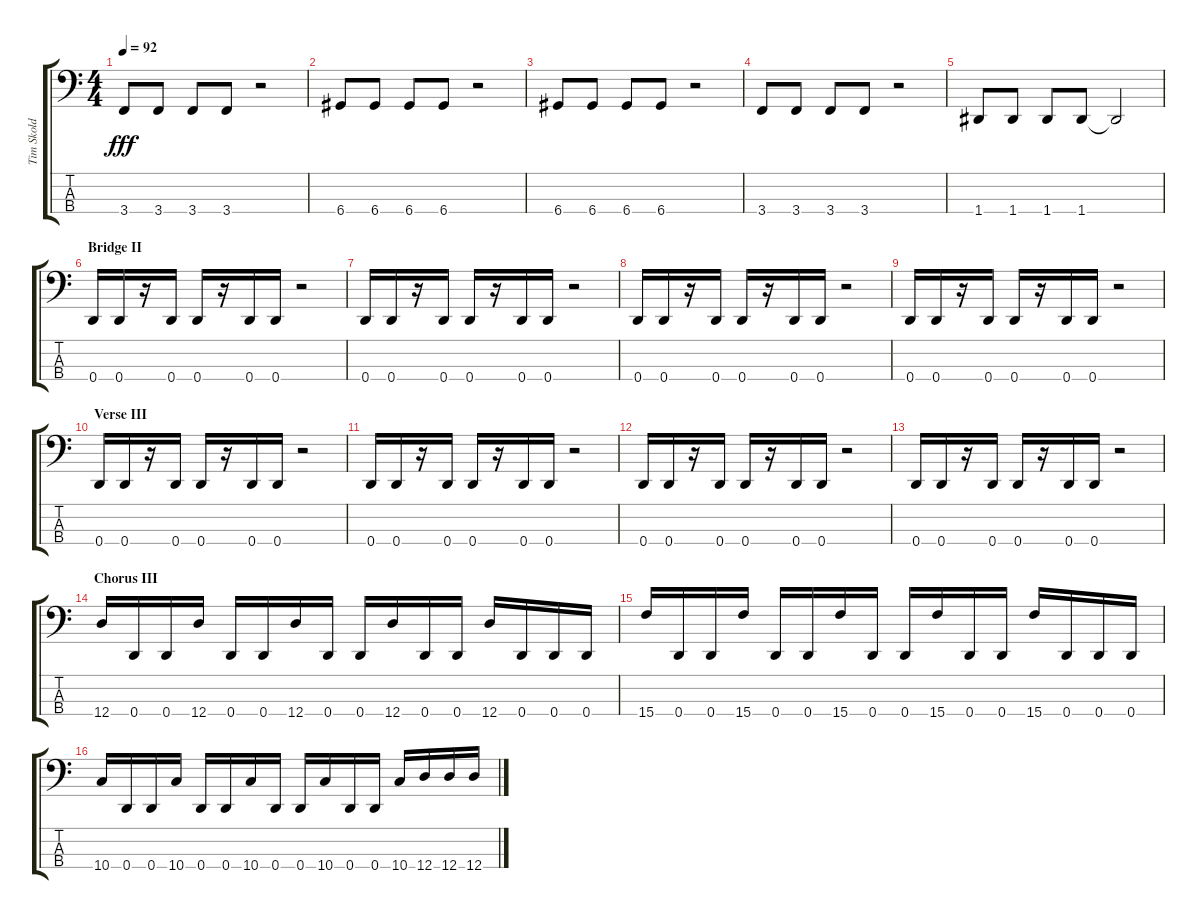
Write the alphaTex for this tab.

\track ("Tim Skold" "Tim Skold") {instrument electricbassfinger}
\staff {score tabs}
\tuning (G2 D2 A1 D1) {hide}
\ts (4 4)
\tempo 92
\clef f4
\ks c
3.4.8{dy fff} 3.4.8 3.4.8 3.4.8 r.2 |
6.4.8 6.4.8 6.4.8 6.4.8 r.2 |
6.4.8 6.4.8 6.4.8 6.4.8 r.2 |
3.4.8 3.4.8 3.4.8 3.4.8 r.2 |
1.4.8 1.4.8 1.4.8 1.4.8 1.4{t}.2 |
\section ("" "Bridge II")
0.4.16 0.4.16 r.16 0.4.16 0.4.16 r.16 0.4.16 0.4.16 r.2 |
0.4.16 0.4.16 r.16 0.4.16 0.4.16 r.16 0.4.16 0.4.16 r.2 |
0.4.16 0.4.16 r.16 0.4.16 0.4.16 r.16 0.4.16 0.4.16 r.2 |
0.4.16 0.4.16 r.16 0.4.16 0.4.16 r.16 0.4.16 0.4.16 r.2 |
\section ("" "Verse III")
0.4.16 0.4.16 r.16 0.4.16 0.4.16 r.16 0.4.16 0.4.16 r.2 |
0.4.16 0.4.16 r.16 0.4.16 0.4.16 r.16 0.4.16 0.4.16 r.2 |
0.4.16 0.4.16 r.16 0.4.16 0.4.16 r.16 0.4.16 0.4.16 r.2 |
0.4.16 0.4.16 r.16 0.4.16 0.4.16 r.16 0.4.16 0.4.16 r.2 |
\section ("" "Chorus III")
12.4.16 0.4.16 0.4.16 12.4.16 0.4.16 0.4.16 12.4.16 0.4.16 0.4.16 12.4.16 0.4.16 0.4.16 12.4.16 0.4.16 0.4.16 0.4.16 |
15.4.16 0.4.16 0.4.16 15.4.16 0.4.16 0.4.16 15.4.16 0.4.16 0.4.16 15.4.16 0.4.16 0.4.16 15.4.16 0.4.16 0.4.16 0.4.16 |
10.4.16 0.4.16 0.4.16 10.4.16 0.4.16 0.4.16 10.4.16 0.4.16 0.4.16 10.4.16 0.4.16 0.4.16 10.4.16 12.4.16 12.4.16 12.4.16
